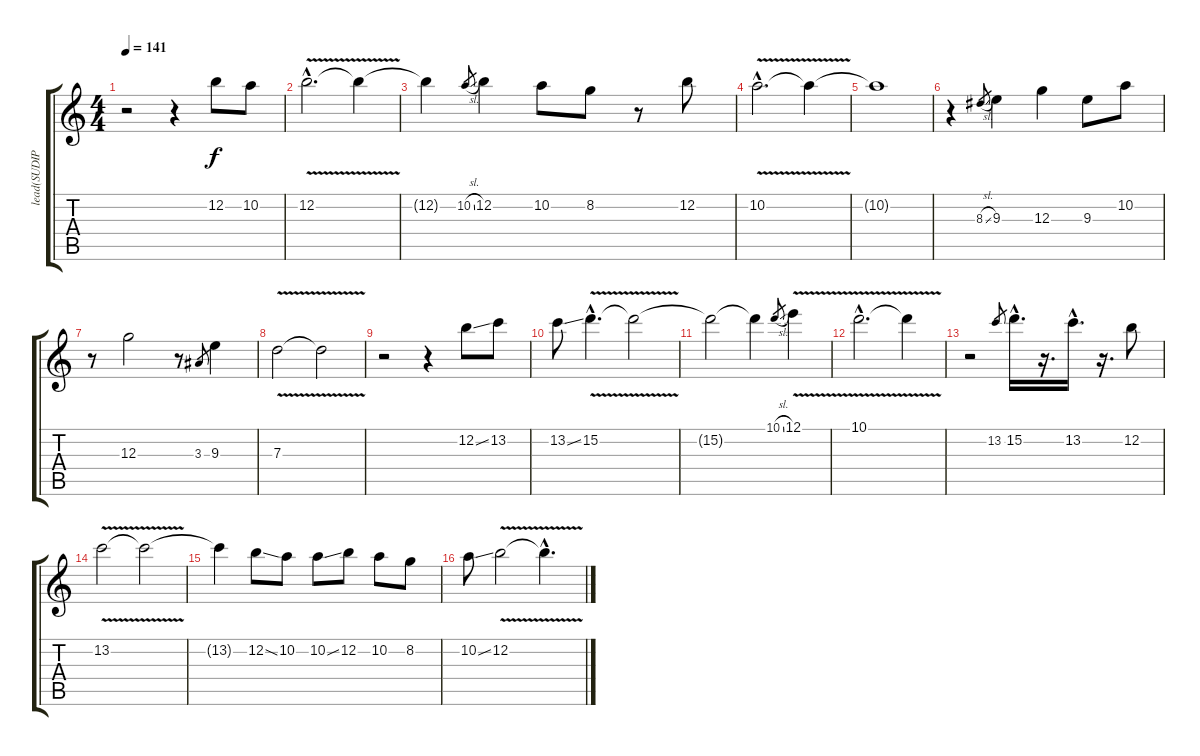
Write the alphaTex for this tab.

\track ("lead(SUDIP)" "lead(SUDIP") {instrument overdrivenguitar}
\staff {score tabs}
\tuning (E4 B3 G3 D3 A2 E2) {hide}
\ts (4 4)
\tempo 141
\clef g2
\ks c
r.2{dy f instrument overdrivenguitar} r.4 12.2.8 10.2.8 |
12.2{v hac}.2{d} 12.2{t}.4 |
12.2{t}.4 10.2{sl}.8{gr} 12.2.4 10.2.8 8.2.8 r.8 12.2.8 |
10.2{v hac}.2{d} 10.2{t}.4 |
10.2{t}.1 |
r.4 8.3{sl}.8{gr} 9.3.4 12.3.4 9.3.8 10.2.8 |
r.8 12.3.2 r.8 3.3.8{gr} 9.3.4 |
7.3{v}.2 7.3{t}.2 |
r.2 r.4 12.2{ss}.8 13.2.8 |
13.2{ss}.8 15.2{v hac}.4{d} 15.2{t}.2 |
15.2{t}.2 15.2{t}.4 10.1{sl}.8{gr} 12.1{v}.4 |
10.1{v hac}.2{d} 10.1{t}.4 |
r.2 13.2.8{gr} 15.2{hac}.16{d} r.16{d} 13.2{hac}.16{d} r.16{d} 12.2.8 |
13.2{v}.2 13.2{t}.2 |
13.2{t}.4 12.2{ss}.8 10.2.8 10.2{ss}.8 12.2.8 10.2.8 8.2.8 |
10.2{ss}.8 12.2{v}.2 12.2{hac t}.4{d}
